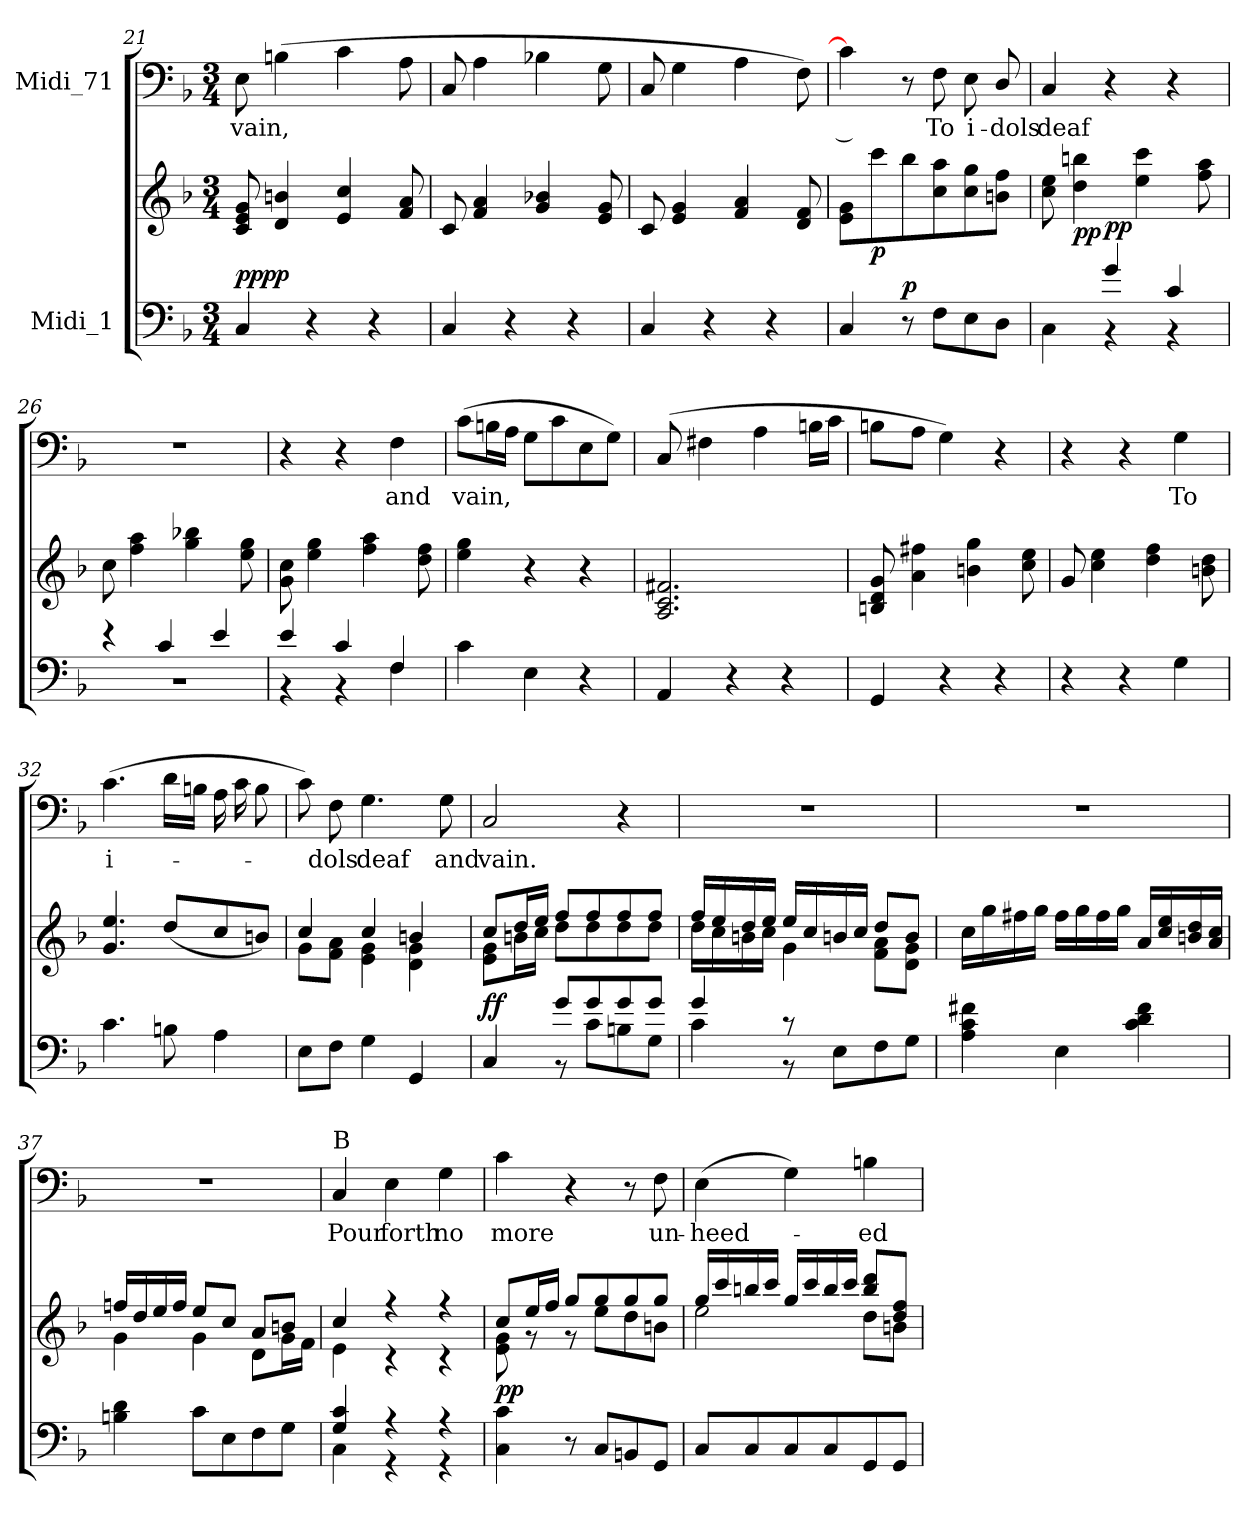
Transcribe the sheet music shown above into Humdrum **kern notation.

**kern	**kern	**dynam	**kern	**text
*part2	*part2	*part2	*part1	*part1
*staff3	*staff2	*staff2/3	*staff1	*staff1
*I"Midi_1	*	*	*I"Midi_71	*
*clefF4	*clefG2	*	*clefF4	*
*k[b-]	*k[b-]	*	*k[b-]	*
*F:	*F:	*	*F:	*
*M3/4	*M3/4	*	*M3/4	*
=21	=21	=21	=21	=21
*^	*^	*	*	*
!	!	!	!	!LO:DY:a=2	!	!LO:LY:b
!	!	!	!	!LO:DY:n=1:b	!	!
4C/	2ryy	8c/ 8e/ 8g/	2ryy	pp pp	8E	vain,
.	.	4d/ 4bn/	.	.	(>4Bn	.
4r	.	.	.	.	.	.
.	.	4e/ 4cc/	.	.	4c	.
4r	4ryy	.	4ryy	.	.	.
.	.	8f/ 8a/	.	.	8A	.
=22	=22	=22	=22	=22	=22	=22
4C/	2ryy	8c/	2ryy	.	8C	.
.	.	4f/ 4a/	.	.	4A	.
4r	.	.	.	.	.	.
.	.	4g/ 4b-X/	.	.	4B-X	.
4r	4ryy	.	4ryy	.	.	.
.	.	8e/ 8g/	.	.	8G	.
=23	=23	=23	=23	=23	=23	=23
4C/	2ryy	8c/	2ryy	.	8C	.
.	.	4e/ 4g/	.	.	4G	.
4r	.	.	.	.	.	.
.	.	4f/ 4a/	.	.	4A	.
4r	4ryy	.	4ryy	.	.	.
.	.	8d/ 8f/	.	.	8F)	.
*	*	*v	*v	*	*	*
!!LO:LB:g=z
=24	=24	=24	=24	=24	=24
!	!	!	!	!	!LO:LY:b
4C/	2ryy	8e 8gL	.	4c]	__
!	!	!	!LO:DY:b	!	!
.	.	8ccc	p	.	.
!	!	!	!LO:DY:a=2	!	!
8r	.	8bb-	p	8r	.
!	!	!	!	!	!LO:LY:b
8F\L	.	8cc 8aa	.	8F	To
!	!	!	!	!	!LO:LY:b
8E\	4ryy	8cc 8gg	.	8E	i-
!	!	!	!	!	!LO:LY:b
8D\J	.	8bn 8ffJ	.	8D/	-dols
=25	=25	=25	=25	=25	=25
!	!	!	!	!	!LO:LY:b
4C\	4ryy	8cc 8ee	.	4C	deaf
!	!	!	!LO:DY:b	!	!
.	.	4dd 4bbn	pp	.	.
!	!	!	!LO:DY:a=2	!	!
4g/	4r	.	pp	4r	.
.	.	4ee 4ccc	.	.	.
4c/	4r	.	.	4r	.
.	.	8ff 8aa	.	.	.
=26	=26	=26	=26	=26	=26
!	!LO:N:vis=1	!	!	!LO:N:vis=1	!
4r	2.r	8cc	.	2.r	.
.	.	4ff 4aa	.	.	.
4c/	.	.	.	.	.
.	.	4gg 4bb-X	.	.	.
4e/	.	.	.	.	.
.	.	8ee 8gg	.	.	.
=27	=27	=27	=27	=27	=27
4e/	4r	8g\ 8cc\	.	4r	.
.	.	4ee 4gg	.	.	.
4c/	4r	.	.	4r	.
.	.	4ff 4aa	.	.	.
!	!	!	!	!	!LO:LY:b
4F/	4F\	.	.	4F	and
.	.	8dd 8ff	.	.	.
=28	=28	=28	=28	=28	=28
!	!	!	!	!	!LO:LY:b
4c\	2ryy	4ee 4gg	.	(>8cL	vain,
.	.	.	.	16BnL	.
.	.	.	.	16AJJ	.
4E\	.	4r	.	8GL	.
.	.	.	.	8c	.
4r	4ryy	4r	.	8E	.
.	.	.	.	8GJ)	.
*v	*v	*	*	*	*
!!LO:LB:g=z
=29	=29	=29	=29	=29
*	*^	*	*	*
4AA	2.A/ 2.c/ 2.f#X/	2ryy	.	(>8C	.
.	.	.	.	4F#X	.
4r	.	.	.	.	.
.	.	.	.	4A	.
4r	.	4ryy	.	.	.
.	.	.	.	16BnLL	.
.	.	.	.	16cJJ	.
=30	=30	=30	=30	=30	=30
4GG	8Bn/ 8d/ 8g/	2ryy	.	8BnL	.
.	4a\ 4ff#X\	.	.	8AJ	.
4r	.	.	.	4G)	.
.	4bn\ 4gg\	.	.	.	.
4r	.	4ryy	.	4r	.
.	8cc\ 8ee\	.	.	.	.
=31	=31	=31	=31	=31	=31
4r	8g/	2ryy	.	4r	.
.	4cc\ 4ee\	.	.	.	.
4r	.	.	.	4r	.
.	4dd\ 4ff\	.	.	.	.
!	!	!	!	!	!LO:LY:b
4G	.	4ryy	.	4G	To
.	8bn\ 8dd\	.	.	.	.
=32	=32	=32	=32	=32	=32
!	!	!	!	!	!LO:LY:b
4.c	4.g/ 4.ee/	2ryy	.	(>4.c	i-
8Bn	(>8dd/L	.	.	16dLL	.
.	.	.	.	16BnJJ	.
4A	8cc/	4ryy	.	16ALL	.
.	.	.	.	16c	.
.	8bn/J)	.	.	8BJ	.
=33	=33	=33	=33	=33	=33
8EL	4cc/	8g\L	.	8c)	.
!	!	!	!	!	!LO:LY:b
8FJ	.	8f\ 8a\J	.	8F	-dols
!	!	!	!	!	!LO:LY:b
4G	4cc/	4e\ 4g\	.	4.G	deaf
4GG	4bn/	4d\ 4g\	.	.	.
!	!	!	!	!	!LO:LY:b
.	.	.	.	8G	and
!!LO:LB:g=z
=34	=34	=34	=34	=34	=34
*^	*	*	*	*	*
!	!	!	!	!LO:DY:a=2	!	!LO:LY:b
!	!	!	!	!LO:DY:n=1:b	!	!
4C/	4ryy	8cc/L	8e\ 8g\L	f f	2C	vain.
.	.	16dd/L	16bn\L	.	.	.
.	.	16ee/JJ	16cc\JJ	.	.	.
8g/L	8r	8ff/L	8dd\L	.	.	.
8g/	8c\L	8ff/	8dd\	.	.	.
8g/	8Bn\	8ff/	8dd\	.	4r	.
8g/J	8G\J	8ff/J	8dd\J	.	.	.
=35	=35	=35	=35	=35	=35	=35
!	!	!	!	!	!LO:N:vis=1	!
4g/	4c\	16ff/LL	16dd\LL	.	2.r	.
.	.	16ee/	16cc\	.	.	.
.	.	16dd/	16bn\	.	.	.
.	.	16ee/JJ	16cc\JJ	.	.	.
8r	8r	16ee/LL	4g\	.	.	.
.	.	16cc/	.	.	.	.
8E\L	8ryy	16bn/	.	.	.	.
.	.	16cc/JJ	.	.	.	.
8F\	4ryy	8dd/L	8f\ 8a\L	.	.	.
8G\J	.	8b/J	8d\ 8g\J	.	.	.
=36	=36	=36	=36	=36	=36	=36
!	!	!	!	!	!LO:N:vis=1	!
4A\ 4c\ 4f#X\	2ryy	16cc\LL	2ryy	.	2.r	.
.	.	16gg\	.	.	.	.
.	.	16ff#X\	.	.	.	.
.	.	16gg\JJ	.	.	.	.
4E\	.	16ff#\LL	.	.	.	.
.	.	16gg\	.	.	.	.
.	.	16ff#\	.	.	.	.
.	.	16gg\JJ	.	.	.	.
4c\ 4d\ 4f#\	4ryy	16a/LL	4ryy	.	.	.
.	.	16cc/ 16ee/	.	.	.	.
.	.	16bn/ 16dd/	.	.	.	.
.	.	16a/ 16cc/JJ	.	.	.	.
=37	=37	=37	=37	=37	=37	=37
!	!	!	!	!	!LO:N:vis=1	!
4Bn\ 4d\	2ryy	16ffn/LL	4g\	.	2.r	.
.	.	16dd/	.	.	.	.
.	.	16ee/	.	.	.	.
.	.	16ff/JJ	.	.	.	.
8c\L	.	8ee/L	4g\	.	.	.
8E\	.	8cc/J	.	.	.	.
8F\	4ryy	8a/L	8d\L	.	.	.
8G\J	.	8bn/J	16g\L	.	.	.
.	.	.	16f\JJ	.	.	.
=38	=38	=38	=38	=38	=38	=38
!	!	!	!	!	!LO:TX:a:t=B	!
!	!	!	!	!	!	!LO:LY:b
4G/ 4c/	4C\	4cc/	4e\	.	4C	Pour
!	!	!	!	!	!	!LO:LY:b
4r	4r	4r	4r	.	4E	forth
!	!	!	!	!	!	!LO:LY:b
4r	4r	4r	4r	.	4G	no
!!LO:LB:g=z
=39	=39	=39	=39	=39	=39	=39
!	!	!	!	!LO:DY:a=2	!	!LO:LY:b
!	!	!	!	!LO:DY:n=1:b	!	!
4C\ 4c\	2ryy	8cc/L	8e\ 8g\	p p	4c	more
.	.	16ee/L	8r	.	.	.
.	.	16ff/JJ	.	.	.	.
8r	.	8gg/L	8r	.	4r	.
8C/L	.	8gg/	8ee\L	.	.	.
8BBn/	4ryy	8gg/	8dd\	.	8r	.
!	!	!	!	!	!	!LO:LY:b
8GG/J	.	8gg/J	8bn\J	.	8F	un-
=40	=40	=40	=40	=40	=40	=40
!	!	!	!	!	!	!LO:LY:b
8C/L	2ryy	16gg/LL	2ee\	.	(>4E	-heed-
.	.	16ccc/	.	.	.	.
8C/	.	16bbn/	.	.	.	.
.	.	16ccc/JJ	.	.	.	.
8C/	.	16gg/LL	.	.	4G)	.
.	.	16ccc/	.	.	.	.
8C/	.	16bb/	.	.	.	.
.	.	16ccc/JJ	.	.	.	.
!	!	!	!	!	!	!LO:LY:b
8GG/	4ryy	8bb/ 8ddd/L	8dd\L	.	4Bn	-ed
8GG/J	.	8dd/ 8ff/J	8bn\J	.	.	.
*v	*v	*	*	*	*	*
*	*v	*v	*	*	*
=	=	=	=	=
*-	*-	*-	*-	*-
